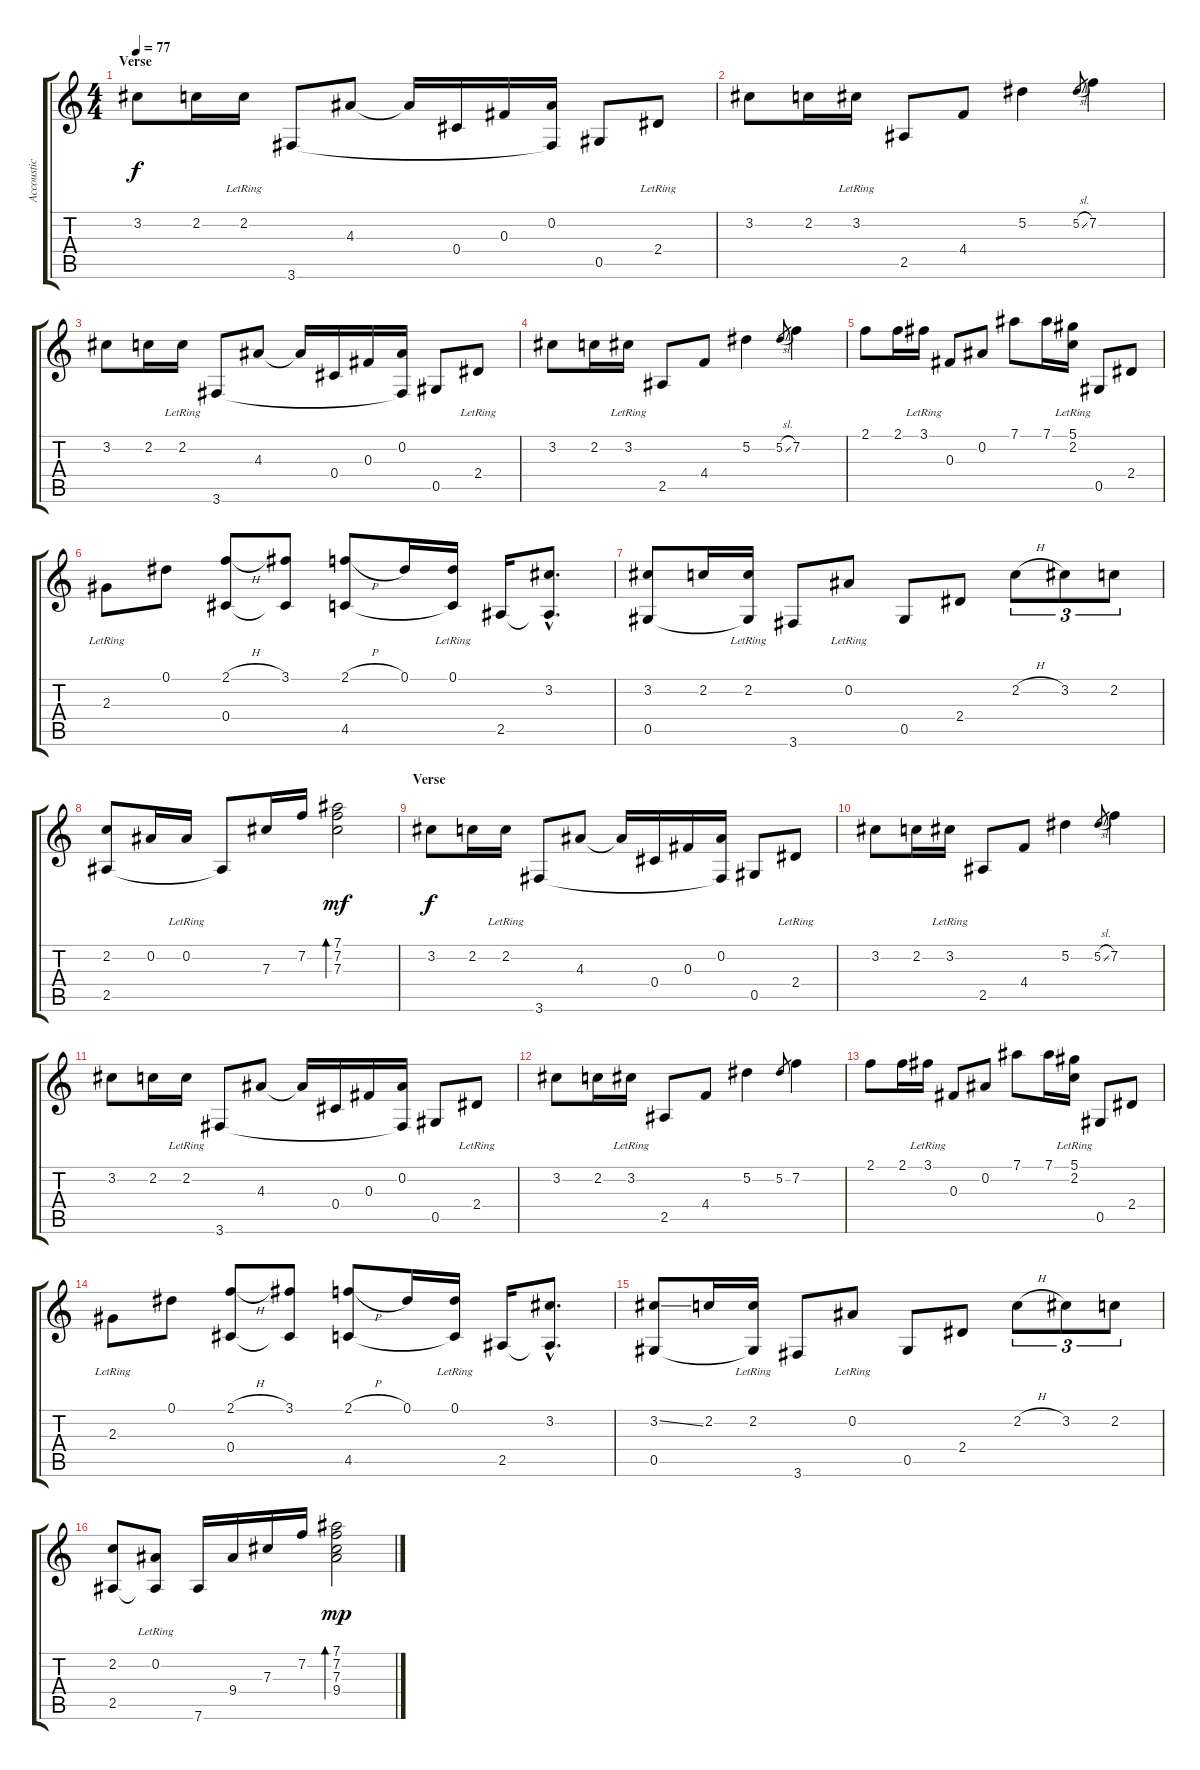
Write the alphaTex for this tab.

\track ("Accoustic Guitar D#G#C#F#A#D#" "Accoustic ") {instrument acousticguitarnylon}
\staff {score tabs}
\tuning (Eb4 Bb3 Gb3 Db3 Ab2 Eb2) {hide}
\ts (4 4)
\section ("" "Verse")
\tempo 77
\clef g2
\ks c
3.2.8{dy f instrument acousticguitarnylon} 2.2.16 2.2{lr}.16 3.6.8 4.3.8 4.3{t}.16 0.4.16 0.3.16 (0.2 3.6{t}).16 0.5.8 2.4{lr}.8 |
3.2.8 2.2.16 3.2{lr}.16 2.5.8 4.4.8 5.2.4 5.2{sl}.8{gr} 7.2.4 |
3.2.8 2.2.16 2.2{lr}.16 3.6.8 4.3.8 4.3{t}.16 0.4.16 0.3.16 (0.2 3.6{t}).16 0.5.8 2.4{lr}.8 |
3.2.8 2.2.16 3.2{lr}.16 2.5.8 4.4.8 5.2.4 5.2{sl}.8{gr} 7.2.4 |
2.1.8 2.1.16 3.1{lr}.16 0.3.8 0.2.8 7.1.8 7.1.16 (5.1{lr} 2.2{lr}).16 0.5.8 2.4.8 |
2.3{lr}.8 0.1.8 (2.1{h} 0.4).8 (3.1 0.4{t}).8 (2.1{h} 4.5).8 0.1.16 (0.1{lr} 4.5{t}).16 2.5.16 (3.2{hac} 2.5{hac t}).8{d} |
(3.2 0.5).8 2.2.16 (2.2{lr} 0.5{t}).16 3.6.8 0.2{lr}.8 0.5.8 2.4.8 2.2{h}.8{tu (3 2)} 3.2.8{tu (3 2)} 2.2.8{tu (3 2)} |
(2.2 2.5).8 0.2.16 0.2{lr}.16 2.5{t}.8 7.3.16 7.2.16 (7.1 7.2 7.3).2{bd 60 dy mf} |
\section ("" "Verse")
3.2.8{dy f} 2.2.16 2.2{lr}.16 3.6.8 4.3.8 4.3{t}.16 0.4.16 0.3.16 (0.2 3.6{t}).16 0.5.8 2.4{lr}.8 |
3.2.8 2.2.16 3.2{lr}.16 2.5.8 4.4.8 5.2.4 5.2{sl}.8{gr} 7.2.4 |
3.2.8 2.2.16 2.2{lr}.16 3.6.8 4.3.8 4.3{t}.16 0.4.16 0.3.16 (0.2 3.6{t}).16 0.5.8 2.4{lr}.8 |
3.2.8 2.2.16 3.2{lr}.16 2.5.8 4.4.8 5.2.4 5.2.8{gr} 7.2.4 |
2.1.8 2.1.16 3.1{lr}.16 0.3.8 0.2.8 7.1.8 7.1.16 (5.1{lr} 2.2{lr}).16 0.5.8 2.4.8 |
2.3{lr}.8 0.1.8 (2.1{h} 0.4).8 (3.1 0.4{t}).8 (2.1{h} 4.5).8 0.1.16 (0.1{lr} 4.5{t}).16 2.5.16 (3.2{hac} 2.5{hac t}).8{d} |
(3.2{ss} 0.5).8 2.2.16 (2.2{lr} 0.5{t}).16 3.6.8 0.2{lr}.8 0.5.8 2.4.8 2.2{h}.8{tu (3 2)} 3.2.8{tu (3 2)} 2.2.8{tu (3 2)} |
(2.2 2.5).8 (0.2{lr} 2.5{t}).8 7.6.16 9.4.16 7.3.16 7.2.16 (7.1 7.2 7.3 9.4).2{bd 60 dy mp}
